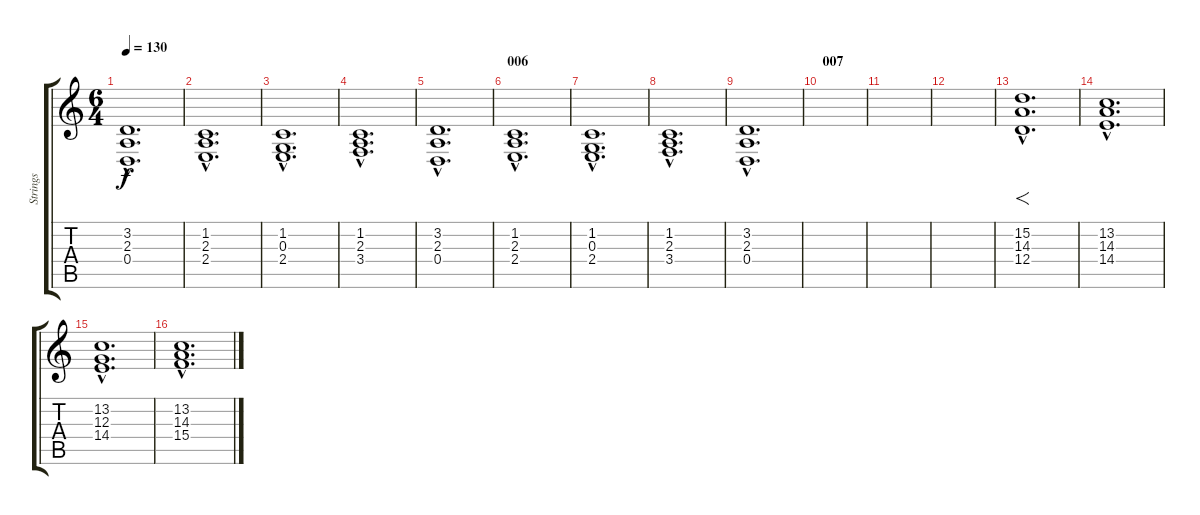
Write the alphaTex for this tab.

\track ("Strings" "Strings") {instrument stringensemble1}
\staff {score tabs}
\tuning (E4 B3 G3 D3 A2 E2) {hide}
\ts (6 4)
\tempo 130
\clef g2
\ks c
(3.2{hac} 2.3{hac} 0.4{hac}).1{d dy f} |
(1.2{hac} 2.3{hac} 2.4{hac}).1{d} |
(1.2{hac} 0.3{hac} 2.4{hac}).1{d} |
(1.2{hac} 2.3{hac} 3.4{hac}).1{d} |
(3.2{hac} 2.3{hac} 0.4{hac}).1{d} |
\section ("" "006")
(1.2{hac} 2.3{hac} 2.4{hac}).1{d} |
(1.2{hac} 0.3{hac} 2.4{hac}).1{d} |
(1.2{hac} 2.3{hac} 3.4{hac}).1{d} |
(3.2{hac} 2.3{hac} 0.4{hac}).1{d} |
\section ("" "007")
|
|
|
(15.2{hac} 14.3{hac} 12.4{hac}).1{f d} |
(13.2{hac} 14.3{hac} 14.4{hac}).1{d} |
(13.2{hac} 12.3{hac} 14.4{hac}).1{d} |
(13.2{hac} 14.3{hac} 15.4{hac}).1{d}
